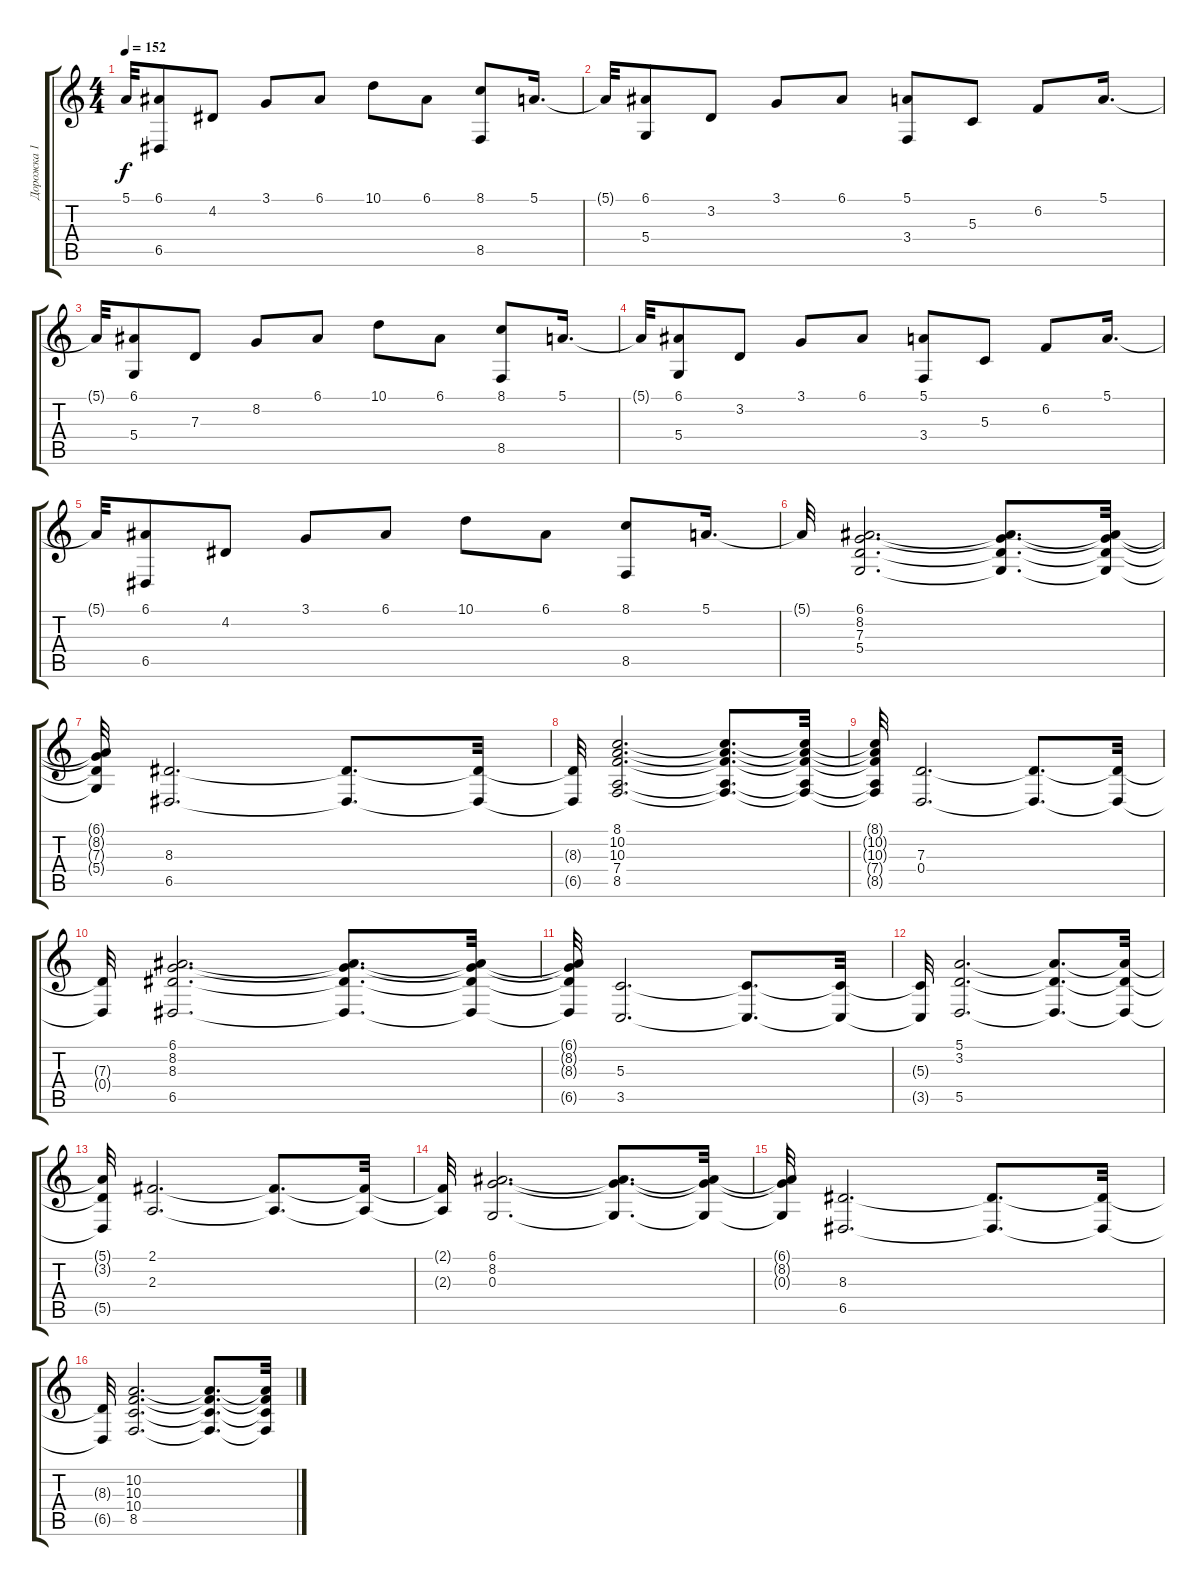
\track ("Дорожка 1" "Дорожка 1") {instrument stringensemble1}
\staff {score tabs}
\tuning (E4 B3 G3 D3 A2 E2) {hide}
\ts (4 4)
\tempo 152
\clef g2
\ks c
5.1{t}.32{dy f} (6.1 6.5).8 4.2.8 3.1.8 6.1.8 10.1.8 6.1.8 (8.1 8.5).8 5.1.16{d} |
5.1{t}.32 (6.1 5.4).8 3.2.8 3.1.8 6.1.8 (5.1 3.4).8 5.3.8 6.2.8 5.1.16{d} |
5.1{t}.32 (6.1 5.4).8 7.3.8 8.2.8 6.1.8 10.1.8 6.1.8 (8.1 8.5).8 5.1.16{d} |
5.1{t}.32 (6.1 5.4).8 3.2.8 3.1.8 6.1.8 (5.1 3.4).8 5.3.8 6.2.8 5.1.16{d} |
5.1{t}.32 (6.1 6.5).8 4.2.8 3.1.8 6.1.8 10.1.8 6.1.8 (8.1 8.5).8 5.1.16{d} |
5.1{t}.32 (6.1 8.2 7.3 5.4).2{d} (6.1{t} 8.2{t} 7.3{t} 5.4{t}).8{d} (6.1{t} 8.2{t} 7.3{t} 5.4{t}).32 |
(6.1{t} 8.2{t} 7.3{t} 5.4{t}).32 (8.3 6.5).2{d} (8.3{t} 6.5{t}).8{d} (8.3{t} 6.5{t}).32 |
(8.3{t} 6.5{t}).32 (8.1 10.2 10.3 7.4 8.5).2{d} (8.1{t} 10.2{t} 10.3{t} 7.4{t} 8.5{t}).8{d} (8.1{t} 10.2{t} 10.3{t} 7.4{t} 8.5{t}).32 |
(8.1{t} 10.2{t} 10.3{t} 7.4{t} 8.5{t}).32 (7.3 0.4).2{d} (7.3{t} 0.4{t}).8{d} (7.3{t} 0.4{t}).32 |
(7.3{t} 0.4{t}).32 (6.1 8.2 8.3 6.5).2{d} (6.1{t} 8.2{t} 8.3{t} 6.5{t}).8{d} (6.1{t} 8.2{t} 8.3{t} 6.5{t}).32 |
(6.1{t} 8.2{t} 8.3{t} 6.5{t}).32 (5.3 3.5).2{d} (5.3{t} 3.5{t}).8{d} (5.3{t} 3.5{t}).32 |
(5.3{t} 3.5{t}).32 (5.1 3.2 5.5).2{d} (5.1{t} 3.2{t} 5.5{t}).8{d} (5.1{t} 3.2{t} 5.5{t}).32 |
(5.1{t} 3.2{t} 5.5{t}).32 (2.1 2.3).2{d} (2.1{t} 2.3{t}).8{d} (2.1{t} 2.3{t}).32 |
(2.1{t} 2.3{t}).32 (6.1 8.2 0.3).2{d} (6.1{t} 8.2{t} 0.3{t}).8{d} (6.1{t} 8.2{t} 0.3{t}).32 |
(6.1{t} 8.2{t} 0.3{t}).32 (8.3 6.5).2{d} (8.3{t} 6.5{t}).8{d} (8.3{t} 6.5{t}).32 |
(8.3{t} 6.5{t}).32 (10.2 10.3 10.4 8.5).2{d} (10.2{t} 10.3{t} 10.4{t} 8.5{t}).8{d} (10.2{t} 10.3{t} 10.4{t} 8.5{t}).32
